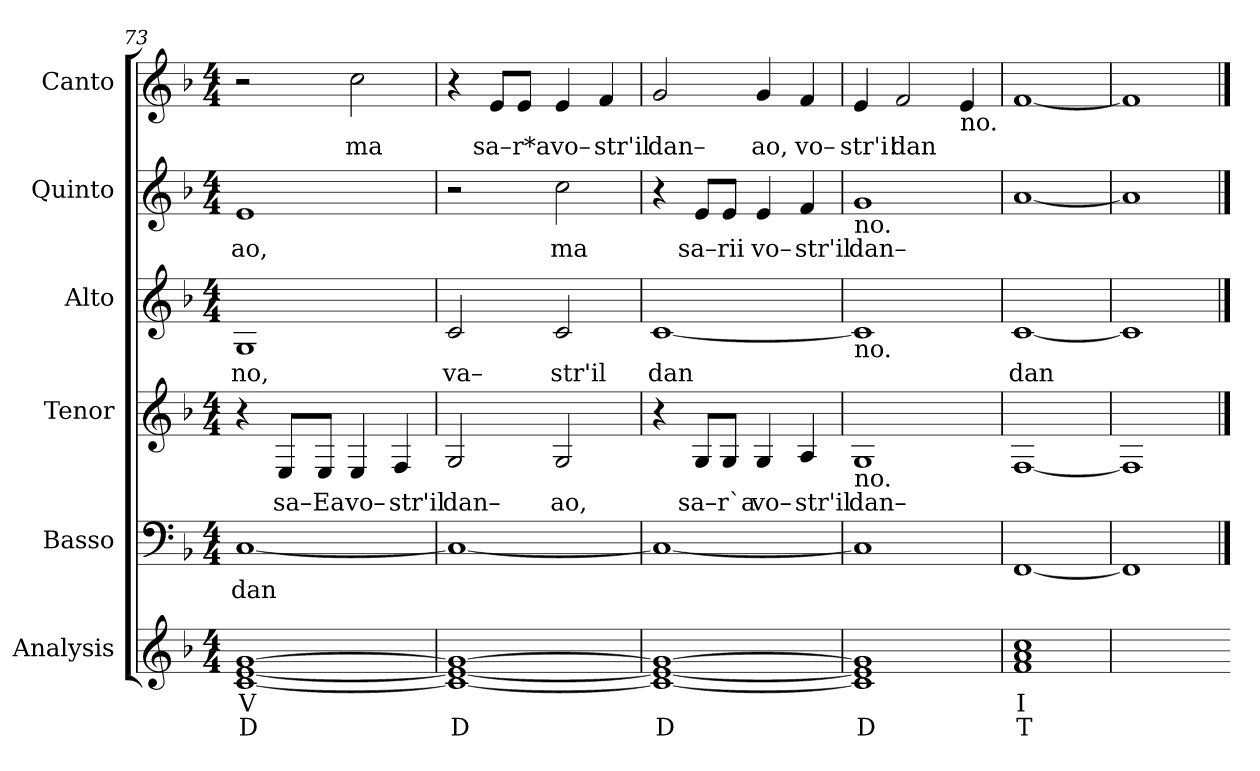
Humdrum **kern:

**kern	**text	**text	**kern	**text	**kern	**text	**kern	**text	**kern	**text	**kern	**text
*part6	*part6	*part6	*part5	*part5	*part4	*part4	*part3	*part3	*part2	*part2	*part1	*part1
*staff6	*staff6	*staff6	*staff5	*staff5	*staff4	*staff4	*staff3	*staff3	*staff2	*staff2	*staff1	*staff1
*I"Analysis	*	*	*I"Basso	*	*I"Tenor	*	*I"Alto	*	*I"Quinto	*	*I"Canto	*
*	*	*	*clefF4	*	*clefG2	*	*clefG2	*	*clefG2	*	*clefG2	*
*k[b-]	*	*	*k[b-]	*	*k[b-]	*	*k[b-]	*	*k[b-]	*	*k[b-]	*
*	*	*	*F:	*	*F:	*	*F:	*	*F:	*	*F:	*
*M4/4	*	*	*M4/4	*	*M4/4	*	*M4/4	*	*M4/4	*	*M4/4	*
=73	=73	=73	=73	=73	=73	=73	=73	=73	=73	=73	=73	=73
!	!	!	!	!LO:LY:b	!	!	!	!	!	!	!	!
!	!	!	!	!	!	!	!	!LO:LY:b	!	!	!	!
!	!	!	!	!	!	!	!	!	!	!LO:LY:b	!	!
[1c [1e [1g	V	D	[1C	dan	4r	.	1G	no,	1e	ao,	2r	.
!	!	!	!	!	!	!LO:LY:b	!	!	!	!	!	!
.	.	.	.	.	8E/L	sa–	.	.	.	.	.	.
!	!	!	!	!	!	!LO:LY:b	!	!	!	!	!	!
.	.	.	.	.	8E/J	Ea	.	.	.	.	.	.
!	!	!	!	!	!	!LO:LY:b	!	!	!	!	!	!
!	!	!	!	!	!	!	!	!	!	!	!	!LO:LY:b
.	.	.	.	.	4E/	vo–	.	.	.	.	2cc\	ma
!	!	!	!	!	!	!LO:LY:b	!	!	!	!	!	!
.	.	.	.	.	4F/	str'il	.	.	.	.	.	.
=74	=74	=74	=74	=74	=74	=74	=74	=74	=74	=74	=74	=74
!	!	!	!	!	!	!LO:LY:b	!	!	!	!	!	!
!	!	!	!	!	!	!	!	!LO:LY:b	!	!	!	!
1c_ 1e_ 1g_	.	D	1C_	.	2G/	dan–	2c/	va–	2r	.	4r	.
!	!	!	!	!	!	!	!	!	!	!	!	!LO:LY:b
.	.	.	.	.	.	.	.	.	.	.	8e/L	sa–
!	!	!	!	!	!	!	!	!	!	!	!	!LO:LY:b
.	.	.	.	.	.	.	.	.	.	.	8e/J	r*a
!	!	!	!	!	!	!LO:LY:b	!	!	!	!	!	!
!	!	!	!	!	!	!	!	!LO:LY:b	!	!	!	!
!	!	!	!	!	!	!	!	!	!	!LO:LY:b	!	!
!	!	!	!	!	!	!	!	!	!	!	!	!LO:LY:b
.	.	.	.	.	2G/	ao,	2c/	str'il	2cc\	ma	4e/	vo–
!	!	!	!	!	!	!	!	!	!	!	!	!LO:LY:b
.	.	.	.	.	.	.	.	.	.	.	4f/	str'il
=75	=75	=75	=75	=75	=75	=75	=75	=75	=75	=75	=75	=75
!	!	!	!	!	!	!	!	!LO:LY:b	!	!	!	!
!	!	!	!	!	!	!	!	!	!	!	!	!LO:LY:b
1c_ 1e_ 1g_	.	D	1C_	.	4r	.	[1c	dan	4r	.	2g/	dan–
!	!	!	!	!	!	!LO:LY:b	!	!	!	!	!	!
!	!	!	!	!	!	!	!	!	!	!LO:LY:b	!	!
.	.	.	.	.	8G/L	sa–	.	.	8e/L	sa–	.	.
!	!	!	!	!	!	!LO:LY:b	!	!	!	!	!	!
!	!	!	!	!	!	!	!	!	!	!LO:LY:b	!	!
.	.	.	.	.	8G/J	r`a	.	.	8e/J	rii	.	.
!	!	!	!	!	!	!LO:LY:b	!	!	!	!	!	!
!	!	!	!	!	!	!	!	!	!	!LO:LY:b	!	!
!	!	!	!	!	!	!	!	!	!	!	!	!LO:LY:b
.	.	.	.	.	4G/	vo–	.	.	4e/	vo–	4g/	ao,
!	!	!	!	!	!	!LO:LY:b	!	!	!	!	!	!
!	!	!	!	!	!	!	!	!	!	!LO:LY:b	!	!
!	!	!	!	!	!	!	!	!	!	!	!	!LO:LY:b
.	.	.	.	.	4A/	str'il	.	.	4f/	str'il	4f/	vo–
=76	=76	=76	=76	=76	=76	=76	=76	=76	=76	=76	=76	=76
!	!	!	!	!	!	!LO:LY:b	!	!	!	!	!	!
!	!	!	!	!	!	!	!	!	!	!LO:LY:b	!	!
!	!	!	!	!	!	!	!	!	!LO:TX:b:t=no.	!	!	!
!	!	!	!	!	!	!	!LO:TX:b:t=no.	!	!	!	!	!
!	!	!	!	!	!LO:TX:b:t=no.	!	!	!	!	!	!	!
!	!	!	!	!	!	!	!	!	!	!	!	!LO:LY:b
1c] 1e] 1g]	.	D	1C]	.	1G	dan–	1c]	.	1g	dan–	4e/	str'i!
!	!	!	!	!	!	!	!	!	!	!	!	!LO:LY:b
.	.	.	.	.	.	.	.	.	.	.	2f/	dan
!	!	!	!	!	!	!	!	!	!	!	!LO:TX:b:t=no.	!
.	.	.	.	.	.	.	.	.	.	.	4e/	.
=77	=77	=77	=77	=77	=77	=77	=77	=77	=77	=77	=77	=77
!	!	!	!	!	!	!	!	!LO:LY:b	!	!	!	!
1f 1a 1cc	I	T	[1FF	.	[1F	.	[1c	dan	[1a	.	[1f	.
=78	=78	=78	=78	=78	=78	=78	=78	=78	=78	=78	=78	=78
1ryy	.	.	1FF]	.	1F]	.	1c]	.	1a]	.	1f]	.
=	==	==	==	==	==	==	==	==	==	==	==	==
*-	*-	*-	*-	*-	*-	*-	*-	*-	*-	*-	*-	*-
